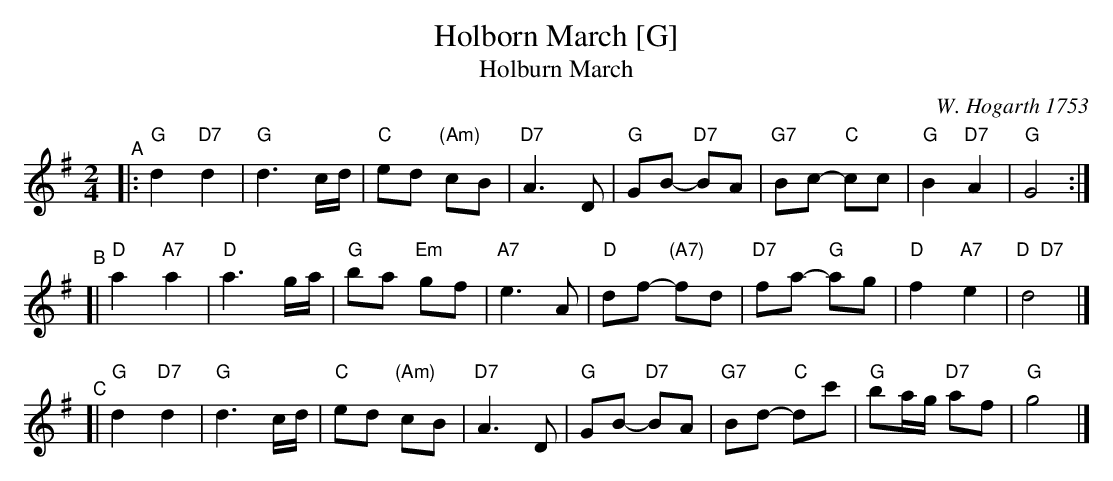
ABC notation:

X:1
T: Holborn March [G]	% in east London, England
T: Holburn March	% in Berwick-upon-Tweed, Scotland
O: W. Hogarth 1753
M: 2/4
L: 1/16
K: G
"^A"|:\
"G"d4 "D7"d4 | "G"d6 cd | "C"e2d2 "(Am)"c2B2 | "D7"A6 D2 |\
"G"G2B2- "D7"B2A2 | "G7"B2c2- "C"c2c2 | "G"B4 "D7"A4 | "G"G8 :|
"^B"[|\
"D"a4 "A7"a4 | "D"a6 ga | "G"b2a2 "Em"g2f2 | "A7"e6 A2 |\
"D"d2f2- "(A7)"f2d2 | "D7"f2a2- "G"a2g2 | "D"f4 "A7"e4 | "D  D7"d8 |]
"^C"[|\
"G"d4 "D7"d4 | "G"d6 cd | "C"e2d2 "(Am)"c2B2 | "D7"A6 D2 |\
"G"G2B2- "D7"B2A2 | "G7"B2d2- "C"d2c'2 | "G"b2ag "D7"a2f2 | "G"g8 |]
